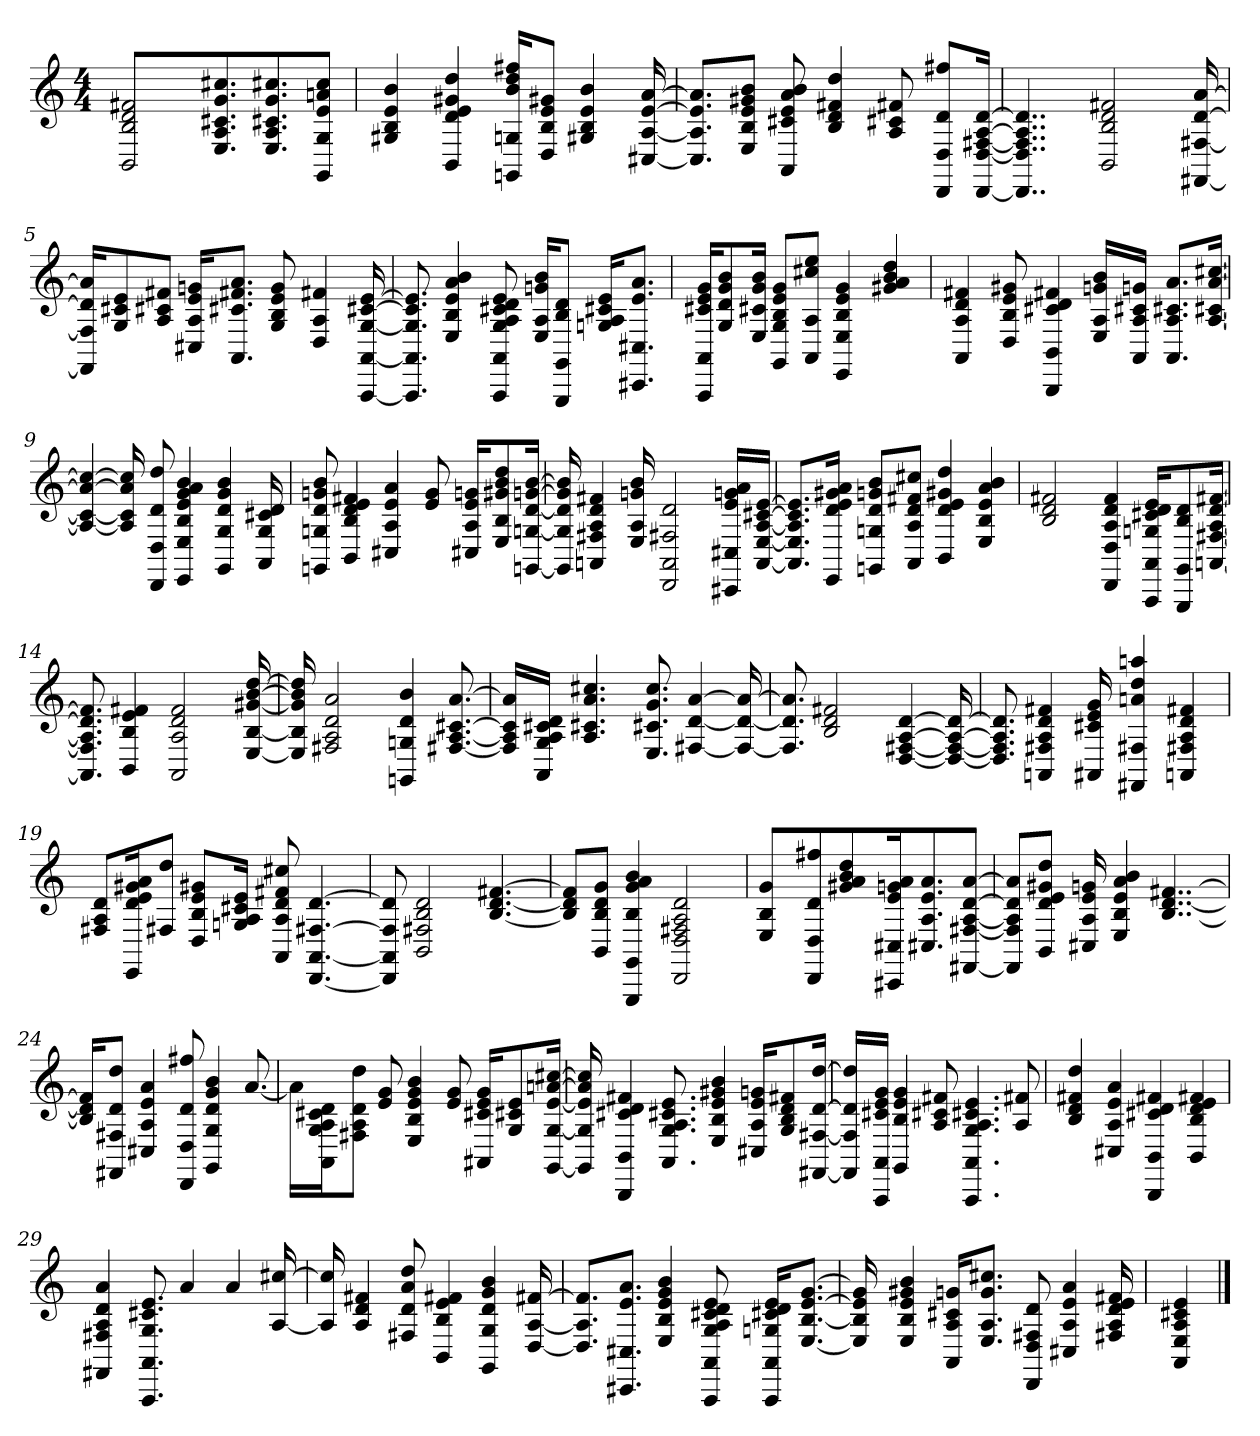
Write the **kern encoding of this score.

**kern
*part1
*staff1
*clefG2
*M4/4
*MM80
=1
2BB 2B 2d 2f#X
8.E/ 8.A 8.c#X 8.g 8.cc#XL
8.E/ 8.A 8.c#X 8.g 8.cc#XJ
8GG 8G 8e 8an 8cc#J
=2
4G#X 4B 4e 4b
4BB 4d 4e 4g#X 4dd
16GGn/ 16Gn 16b 16dd 16ff#XKL
8D/ 8B 8e 8g#XJ
4G#X 4B 4e 4b
[16C#X [16A [16e [16a
=3
8.C#/] 8.A] 8.e] 8.a]L
8E/ 8B 8e 8g#X 8bJ
8AA 8c#X 8e 8a 8b
4B 4d 4f#X 4dd
8A 8c#X 8f#X
8DD/ 8D 8d 8ff#XL
[16DD/ [16D [16F#X [16A [16dJk
=4
4..DD] 4..D] 4..F#] 4..A] 4..d]
2BB 2B 2d 2f#X
[16FF#X [16F#X [16d [16a
=5
16FF#/] 16F#] 16d] 16a]KL
8G/ 8c#X 8e
8A/ 8c#X 8f#XJ
16C#X/ 16A 16e 16gnKL
8.AA/ 8.c#X 8.f#X 8.aJ
8G 8B 8e 8g
4D 4A 4f#X
[16AAA [16AA [16G [16c#X [16e
=6
8.AAA] 8.AA] 8.G] 8.c#] 8.e]
4E 4B 4e 4a 4b
8AAA 8AA 8G 8A 8c#X 8d 8e
16E/ 16A 16gn 16bKL
8GGG/ 8GG 8B 8dJ
16Gn/ 16A 16c#X 16eKL
8.CC#X/ 8.C#X 8.e 8.aJ
=7
16AAA/ 16AA 16c#X 16e 16gKL
8G/ 8d 8g 8b
16E/ 16c#X 16g 16bJk
8GG/ 8G 8B 8e 8gL
8AA/ 8A 8cc#X 8eeJ
4EE 4E 4B 4e 4g
4g#X 4a 4b 4dd
=8
4AA 4A 4d 4f#X
8D 8B 8e 8g#X
4BBB 4BB 4c#X 4d 4f#X
16E/ 16A 16gn 16bLL
16AA/ 16A 16c#X 16gnJJ
8.AA/ 8.A 8.c#X 8.aL
[16A/ [16c#X [16a [16cc#XJk
=9
4A_ 4c#_ 4a_ 4cc#_
16A] 16c#] 16a] 16cc#]
8DD 8D 8d 8dd
4EE 4E 4B 4e 4g 4a 4b
4GG 4G 4d 4g 4b
16AA 16G 16c#X 16d
=10
8GGn 8Gn 8d 8gn 8b
4BB 4B 4d 4e 4f#X
4C#X 4A 4e 4a
8e 8g
16C#X/ 16A 16e 16gnKL
8E/ 8B 8g#X 8b 8dd
[16GGn/ [16Gn [16d [16gn [16bJk
=11
16GG] 16G] 16d] 16g] 16b]
4AAn 4F#X 4A 4d 4f#X
16E 16A 16gn 16b
2DD 2AA 2F#X 2d
16CC#X/ 16C#X 16e 16gn 16aLL
[16AA/ [16E [16A [16c#X [16eJJ
=12
8.AA/] 8.E] 8.A] 8.c#] 8.e]L
16EE/ 16d 16e 16g#X 16aJk
8GGn/ 8Gn 8d 8gn 8bL
8AA/ 8A 8d 8f#X 8cc#XJ
4BB 4d 4e 4g#X 4dd
4E 4B 4e 4a 4b
=13
2B 2d 2f#X
4DD 4D 4A 4d 4f#
16AAA/ 16AA 16Gn 16c#X 16d 16eKL
8GGG/ 8GG 8B 8d
[16AAn/ [16F#X [16A [16d [16f#XJk
=14
8.AA] 8.F#] 8.A] 8.d] 8.f#]
4BB 4B 4e 4f#X
2AA 2A 2d 2f#
[16E [16B [16g#X [16b [16dd
=15
16E] 16B] 16g#] 16b] 16dd]
2F#X 2A 2d 2a
4GGn 4Gn 4d 4b
[8.F#X [8.A [8.c#X [8.a
=16
16F#/] 16A] 16c#] 16a]LL
16AA/ 16G 16A 16c#X 16dJJ
4.A 4.c#X 4.a 4.cc#X
8.E 8.c#X 8.g 8.cc#
[4F#X [4d [4a
16F#_ 16d_ 16a_
=17
8.F#] 8.d] 8.a]
2B 2d 2f#X
[4D [4F#X [4A [4d
16D_ 16F#_ 16A_ 16d_
=18
8.D] 8.F#] 8.A] 8.d]
4AAn 4F#X 4A 4d 4f#X
16AA#X 16c#X 16e 16g
4FF#X 4F#X 4an 4dd 4aan
4AAn 4F#X 4A 4d 4f#X
=19
8F#X/ 8A 8dL
16EE/ 16d 16e 16g#X 16aK
8F#X/ 8ddJ
8D/ 8B 8e 8g#XL
16Gn/ 16A 16c#X 16eJk
8AA 8A 8d 8f#X 8cc#X
[4.DD [4.AA [4.F#X [4.d
=20
8DD] 8AA] 8F#] 8d]
2BB 2F#X 2B 2d
[4.B [4.d [4.f#X
=21
8B/] 8d] 8f#]L
8BB/ 8B 8d 8gJ
4GGG 4GG 4B 4g 4a 4b
2DD 2D 2F#X 2A 2d
=22
4E 4B 4g
8DD 8D 8d 8ff#X
4g#X 4a 4b 4dd
16CC#X/ 16C#X 16e 16gn 16aKL
8.C#X/ 8.A 8.e 8.aJ
[8FF#X [8F#X [8A [8d [8aJ
=23
8FF#/] 8F#] 8A] 8d] 8a]L
8BB/ 8d 8e 8g#X 8ddJ
16C#X 16A 16e 16gn
4E 4B 4e 4a 4b
[4..B [4..d [4..f#X
=24
16B/] 16d] 16f#]KL
8FF#X/ 8F#X 8d 8ddJ
4C#X 4A 4e 4a
8DD 8D 8d 8ff#X
4GG 4G 4d 4g 4b
[8.a
=25
16a\LL]
16AA\ 16G 16A 16c#X 16dJ
8F#X\ 8A 8d 8ddJ
8e 8g
4E 4B 4e 4g 4b
8e 8g
16AA#X/ 16c#X 16e 16gKL
8G/ 8c#X 8e
[16GG/ [16G [16e [16an [16cc#Jk
=26
16GG] 16G] 16e] 16a] 16cc#]
4BBB 4BB 4c#X 4d 4f#X
8.AA 8.G 8.A 8.c#X 8.e
4E 4B 4e 4g#X 4b
16C#X/ 16A 16e 16gnKL
8G/ 8B 8d 8f#X
[16FF#X/ [16F#X [16d [16ddJk
=27
16FF#/] 16F#] 16d] 16dd]LL
16AAA/ 16AA 16c#X 16e 16gJJ
4GG 4B 4e 4g
8A 8c#X 8f#X
4.AAA 4.AA 4.G 4.A 4.c#X 4.e
8A 8f#X
=28
4B 4d 4f#X 4dd
4C#X 4A 4e 4a
4BBB 4BB 4c#X 4d 4f#X
4BB 4B 4d 4e 4f#X
=29
4FF#X 4F#X 4A 4d 4a
8.AAA 8.AA 8.G 8.c#X 8.e
4a
4a
[16A [16cc#X
=30
16A] 16cc#]
4A 4d 4f#X
8F#X 8d 8a 8dd
4BB 4B 4e 4f#X
4GG 4G 4d 4g 4b
[16D [16A [16f#X
=31
8.D/] 8.A] 8.f#]L
8.CC#X/ 8.C#X 8.e 8.aJ
4E 4B 4e 4g 4b
8AAA 8AA 8G 8A 8c#X 8d 8e
16AAA/ 16AA 16Gn 16c#X 16d 16eKL
[8.E/ [8.B [8.e [8.gJ
=32
16E] 16B] 16e] 16g]
4E 4B 4e 4g#X 4b
16AA/ 16A 16c#X 16gnKL
8.E/ 8.A 8.g 8.cc#XJ
8DD 8D 8F#X 8d
4C#X 4A 4e 4a
16F#X 16A 16d 16e 16f#X
=33
4AA 4E 4A 4c#X 4e
==
*-
